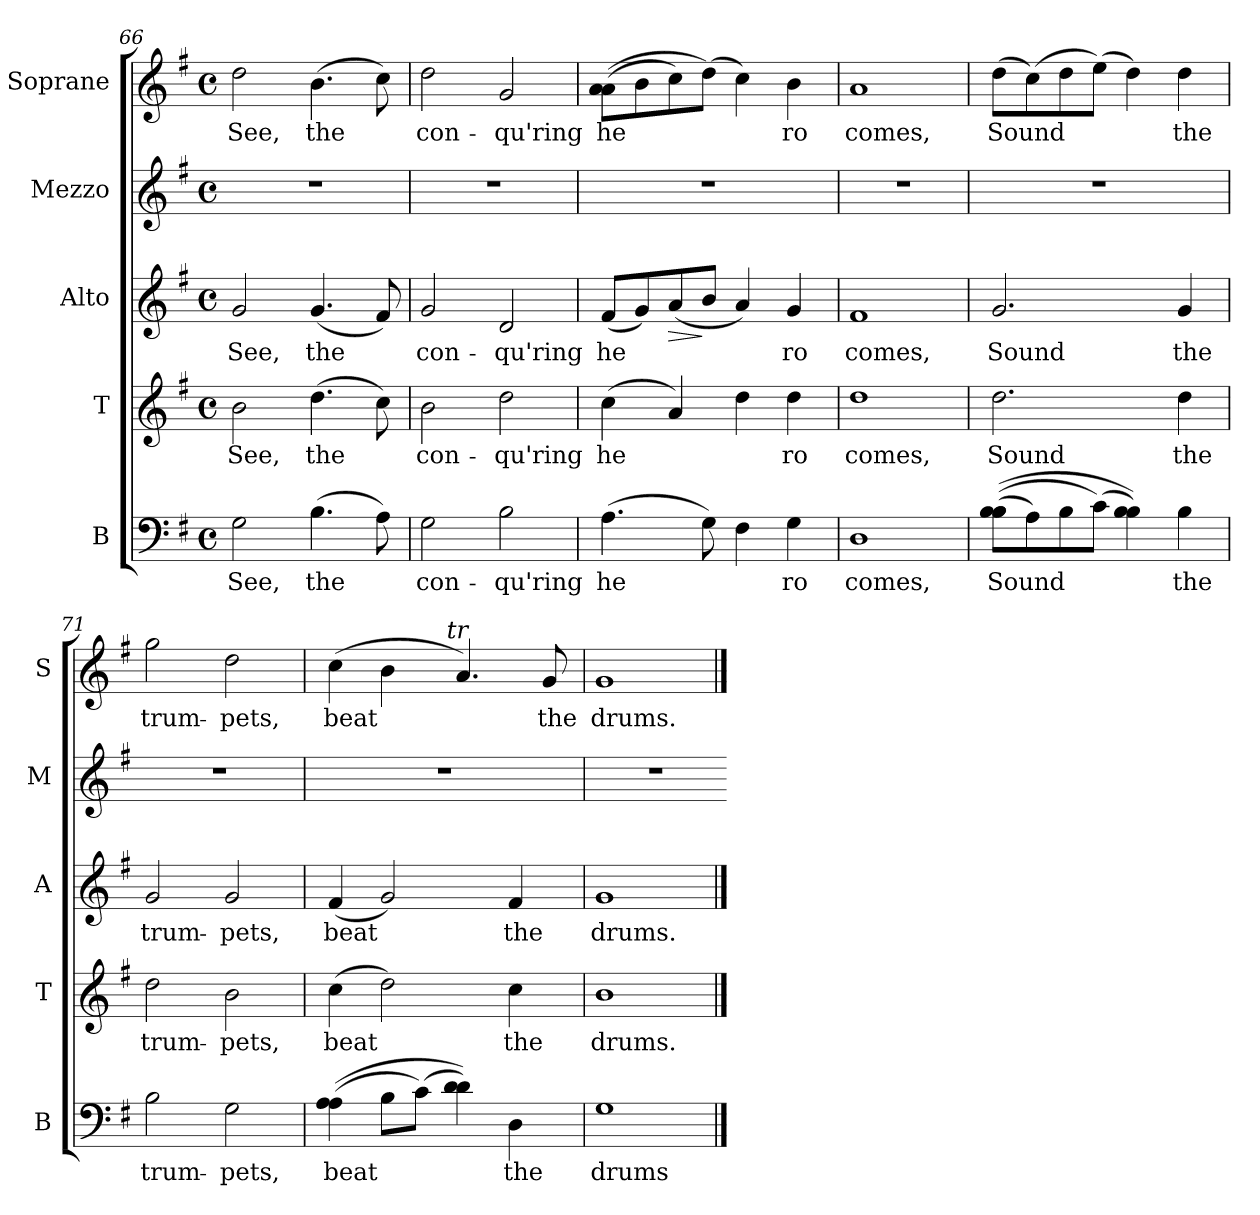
**kern	**text	**kern	**text	**kern	**text	**dynam	**kern	**kern	**text
*part5	*part5	*part4	*part4	*part3	*part3	*part3	*part2	*part1	*part1
*staff5	*staff5	*staff4	*staff4	*staff3	*staff3	*staff3	*staff2	*staff1	*staff1
*I"B	*	*I"T	*	*I"Alto	*	*	*I"Mezzo	*I"Soprane	*
*I'B	*	*I'T	*	*I'A	*	*	*I'M	*I'S	*
*clefF4	*	*clefG2	*	*clefG2	*	*	*clefG2	*clefG2	*
*k[f#]	*	*k[f#]	*	*k[f#]	*	*	*k[f#]	*k[f#]	*
*G:	*	*G:	*	*G:	*	*	*G:	*G:	*
*M4/4	*	*M4/4	*	*M4/4	*	*	*M4/4	*M4/4	*
*met(c)	*	*met(c)	*	*met(c)	*	*	*met(c)	*met(c)	*
=66	=66	=66	=66	=66	=66	=66	=66	=66	=66
!	!LO:LY:b:cj	!	!LO:LY:b:cj	!	!LO:LY:b:cj	!	!	!	!LO:LY:b:cj
2G\	See,	2b\	See,	2g/	See,	.	1r	2dd\	See,
!	!LO:LY:b:cj	!	!LO:LY:b:cj	!	!LO:LY:b:cj	!	!	!	!LO:LY:b:cj
(>4.B\	the	(>4.dd\	the	(<4.g/	the	.	.	(>4.b\	the
!	!LO:LY:b:cj	!	!LO:LY:b:cj	!	!LO:LY:b:cj	!	!	!	!LO:LY:b:cj
8A\)	.	8cc\)	.	8f#/)	.	.	.	8cc\)	.
=67	=67	=67	=67	=67	=67	=67	=67	=67	=67
!	!LO:LY:b:cj	!	!LO:LY:b:cj	!	!LO:LY:b:cj	!	!	!	!LO:LY:b:cj
2G\	con-	2b\	con-	2g/	con-	.	1r	2dd\	con-
!	!LO:LY:b:cj	!	!LO:LY:b:cj	!	!LO:LY:b:cj	!	!	!	!LO:LY:b:cj
2B\	-qu'ring	2dd\	-qu'ring	2d/	-qu'ring	.	.	2g/	-qu'ring
!!LO:PB:g=z
=68	=68	=68	=68	=68	=68	=68	=68	=68	=68
!	!LO:LY:b:cj	!	!LO:LY:b:cj	!	!LO:LY:b:cj	!	!	!	!LO:LY:b:cj
(>4.A\	he	(>4cc\	he	(<8f#/L	he	.	1r	(>(>8a\ 8a\L	he
!	!	!	!	!	!LO:LY:b:cj	!	!	!	!LO:LY:b:cj
.	.	.	.	8g/)	.	.	.	8b\	.
!	!	!	!LO:LY:b:cj	!	!LO:LY:b:cj	!LO:HP:b	!	!	!LO:LY:b:cj
.	.	4a/)	.	(<8a/	.	>	.	8cc\)	.
!	!LO:LY:b:cj	!	!	!	!LO:LY:b:cj	!	!	!	!LO:LY:b:cj
8G\)	.	.	.	8b/J	.	]	.	(>8dd\J)	.
!	!LO:LY:b:cj	!	!LO:LY:b:cj	!	!LO:LY:b:cj	!	!	!	!LO:LY:b:cj
4F#\	.	4dd\	.	4a/)	.	.	.	4cc\)	.
!	!LO:LY:b:cj	!	!LO:LY:b:cj	!	!LO:LY:b:cj	!	!	!	!LO:LY:b:cj
4G\	ro	4dd\	ro	4g/	ro	.	.	4b\	ro
=69	=69	=69	=69	=69	=69	=69	=69	=69	=69
!	!LO:LY:b:cj	!	!LO:LY:b:cj	!	!LO:LY:b:cj	!	!	!	!LO:LY:b:cj
1D	comes,	1dd	comes,	1f#	comes,	.	1r	1a	comes,
=70	=70	=70	=70	=70	=70	=70	=70	=70	=70
!	!LO:LY:b:cj	!	!LO:LY:b:cj	!	!LO:LY:b:cj	!	!	!	!LO:LY:b:cj
(>(>(>8B\ 8B\ 8B\L	Sound	2.dd\	Sound	2.g/	Sound	.	1r	(>8dd\L	Sound
!	!LO:LY:b:cj	!	!	!	!	!	!	!	!LO:LY:b:cj
8A\)	.	.	.	.	.	.	.	(>8cc\)	.
!	!LO:LY:b:cj	!	!	!	!	!	!	!	!LO:LY:b:cj
8B\	.	.	.	.	.	.	.	8dd\	.
!	!LO:LY:b:cj	!	!	!	!	!	!	!	!LO:LY:b:cj
(>8c\J)	.	.	.	.	.	.	.	(>8ee\J)	.
!	!LO:LY:b:cj	!	!	!	!	!	!	!	!LO:LY:b:cj
4B\ 4B\))	.	.	.	.	.	.	.	4dd\)	.
!	!LO:LY:b:cj	!	!LO:LY:b:cj	!	!LO:LY:b:cj	!	!	!	!LO:LY:b:cj
4B\	the	4dd\	the	4g/	the	.	.	4dd\	the
=71	=71	=71	=71	=71	=71	=71	=71	=71	=71
!	!LO:LY:b:cj	!	!LO:LY:b:cj	!	!LO:LY:b:cj	!	!	!	!LO:LY:b:cj
2B\	trum-	2dd\	trum-	2g/	trum-	.	1r	2gg\	trum-
!	!LO:LY:b:cj	!	!LO:LY:b:cj	!	!LO:LY:b:cj	!	!	!	!LO:LY:b:cj
2G\	-pets,	2b\	-pets,	2g/	-pets,	.	.	2dd\	-pets,
=72	=72	=72	=72	=72	=72	=72	=72	=72	=72
!	!LO:LY:b:cj	!	!LO:LY:b:cj	!	!LO:LY:b:cj	!	!	!	!LO:LY:b:cj
*	*	*	*	*	*	*	*	*^	*
(>(>4A\ 4A\	beat	(>4cc\	beat	(<4f#/	beat	.	1r	(>4cc\	4ryy	beat
!	!LO:LY:b:cj	!	!LO:LY:b:cj	!	!LO:LY:b:cj	!	!	!	!	!LO:LY:b:cj
8B\L	.	2dd\)	.	2g/)	.	.	.	4b\	8...ryy	.
!	!LO:LY:b:cj	!	!	!	!	!	!	!	!	!
(>8c\J)	.	.	.	.	.	.	.	.	.	.
!	!	!	!	!	!	!	!	!	!LO:TX:a:i:t=tr	!
.	.	.	.	.	.	.	.	.	2ryy	.
!	!LO:LY:b:cj	!	!	!	!	!	!	!	!	!LO:LY:b:cj
4d\ 4d\))	.	.	.	.	.	.	.	4.a/)	.	.
!	!LO:LY:b:cj	!	!LO:LY:b:cj	!	!LO:LY:b:cj	!	!	!	!	!
4D\	the	4cc\	the	4f#/	the	.	.	.	.	.
!	!	!	!	!	!	!	!	!	!	!LO:LY:b:cj
.	.	.	.	.	.	.	.	8g/	.	the
.	.	.	.	.	.	.	.	.	64ryy	.
=73	=73	=73	=73	=73	=73	=73	=73	=73	=73	=73
!	!LO:LY:b:cj	!	!LO:LY:b:cj	!	!LO:LY:b:cj	!	!	!	!	!LO:LY:b:cj
*	*	*	*	*	*	*	*	*v	*v	*
1G	drums	1b	drums.	1g	drums.	.	1r	1g	drums.
==	==	==	==	==	==	==	=	==	==
*-	*-	*-	*-	*-	*-	*-	*-	*-	*-
